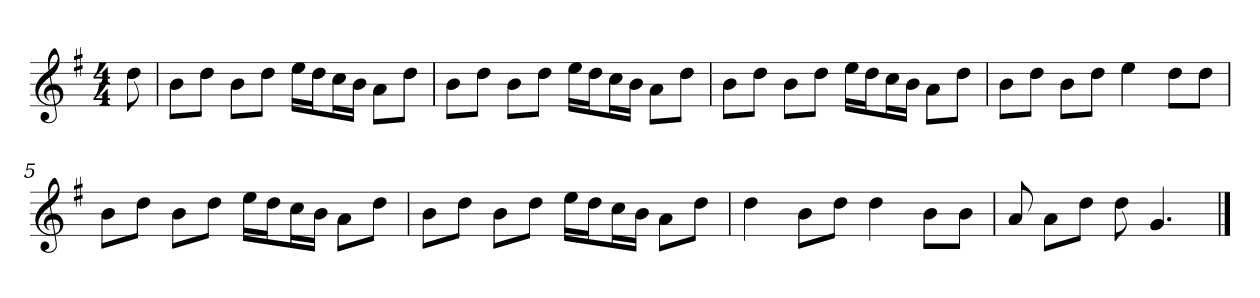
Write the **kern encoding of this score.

**kern
*part1
*staff1
*k[f#]
*M4/4
*MM120
=
8dd
=1
8bL
8ddJ
8bL
8ddJ
16eeLL
16ddJ
16ccL
16bJJ
8aL
8ddJ
=2
8bL
8ddJ
8bL
8ddJ
16eeLL
16ddJ
16ccL
16bJJ
8aL
8ddJ
=3
8bL
8ddJ
8bL
8ddJ
16eeLL
16ddJ
16ccL
16bJJ
8aL
8ddJ
=4
8bL
8ddJ
8bL
8ddJ
4ee
8ddL
8ddJ
=5
8bL
8ddJ
8bL
8ddJ
16eeLL
16ddJ
16ccL
16bJJ
8aL
8ddJ
=6
8bL
8ddJ
8bL
8ddJ
16eeLL
16ddJ
16ccL
16bJJ
8aL
8ddJ
=7
4dd
8bL
8ddJ
4dd
8bL
8bJ
=8
8a
8aL
8ddJ
8dd
4.g
==
*-
